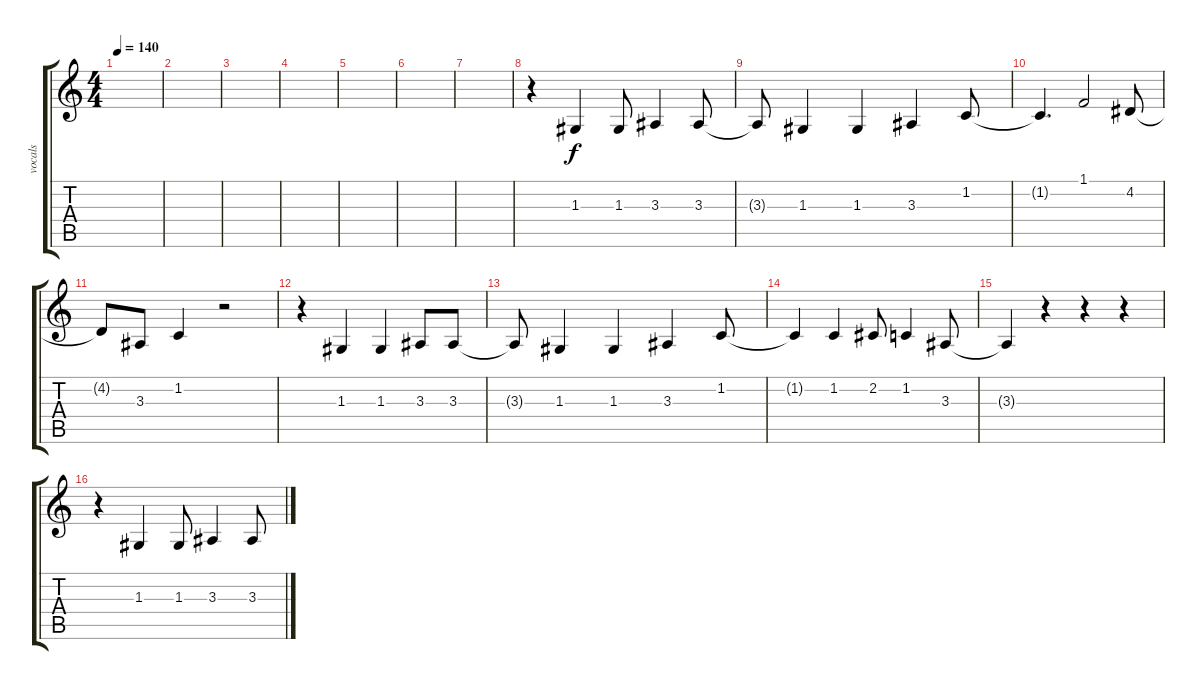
\track ("vocals" "vocals") {instrument lead6voice}
\staff {score tabs}
\tuning (E4 B3 G3 D3 A2 E2) {hide}
\ts (4 4)
\tempo 140
\clef g2
\ks c
|
|
|
|
|
|
|
r.4 1.3.4 1.3.8 3.3.4 3.3.8 |
3.3{t}.8 1.3.4 1.3.4 3.3.4 1.2.8 |
1.2{t}.4{d} 1.1.2 4.2.8 |
4.2{t}.8 3.3.8 1.2.4 r.2 |
r.4 1.3.4 1.3.4 3.3.8 3.3.8 |
3.3{t}.8 1.3.4 1.3.4 3.3.4 1.2.8 |
1.2{t}.4 1.2.4 2.2.8 1.2.4 3.3.8 |
3.3{t}.4 r.4 r.4 r.4 |
r.4 1.3.4 1.3.8 3.3.4 3.3.8
